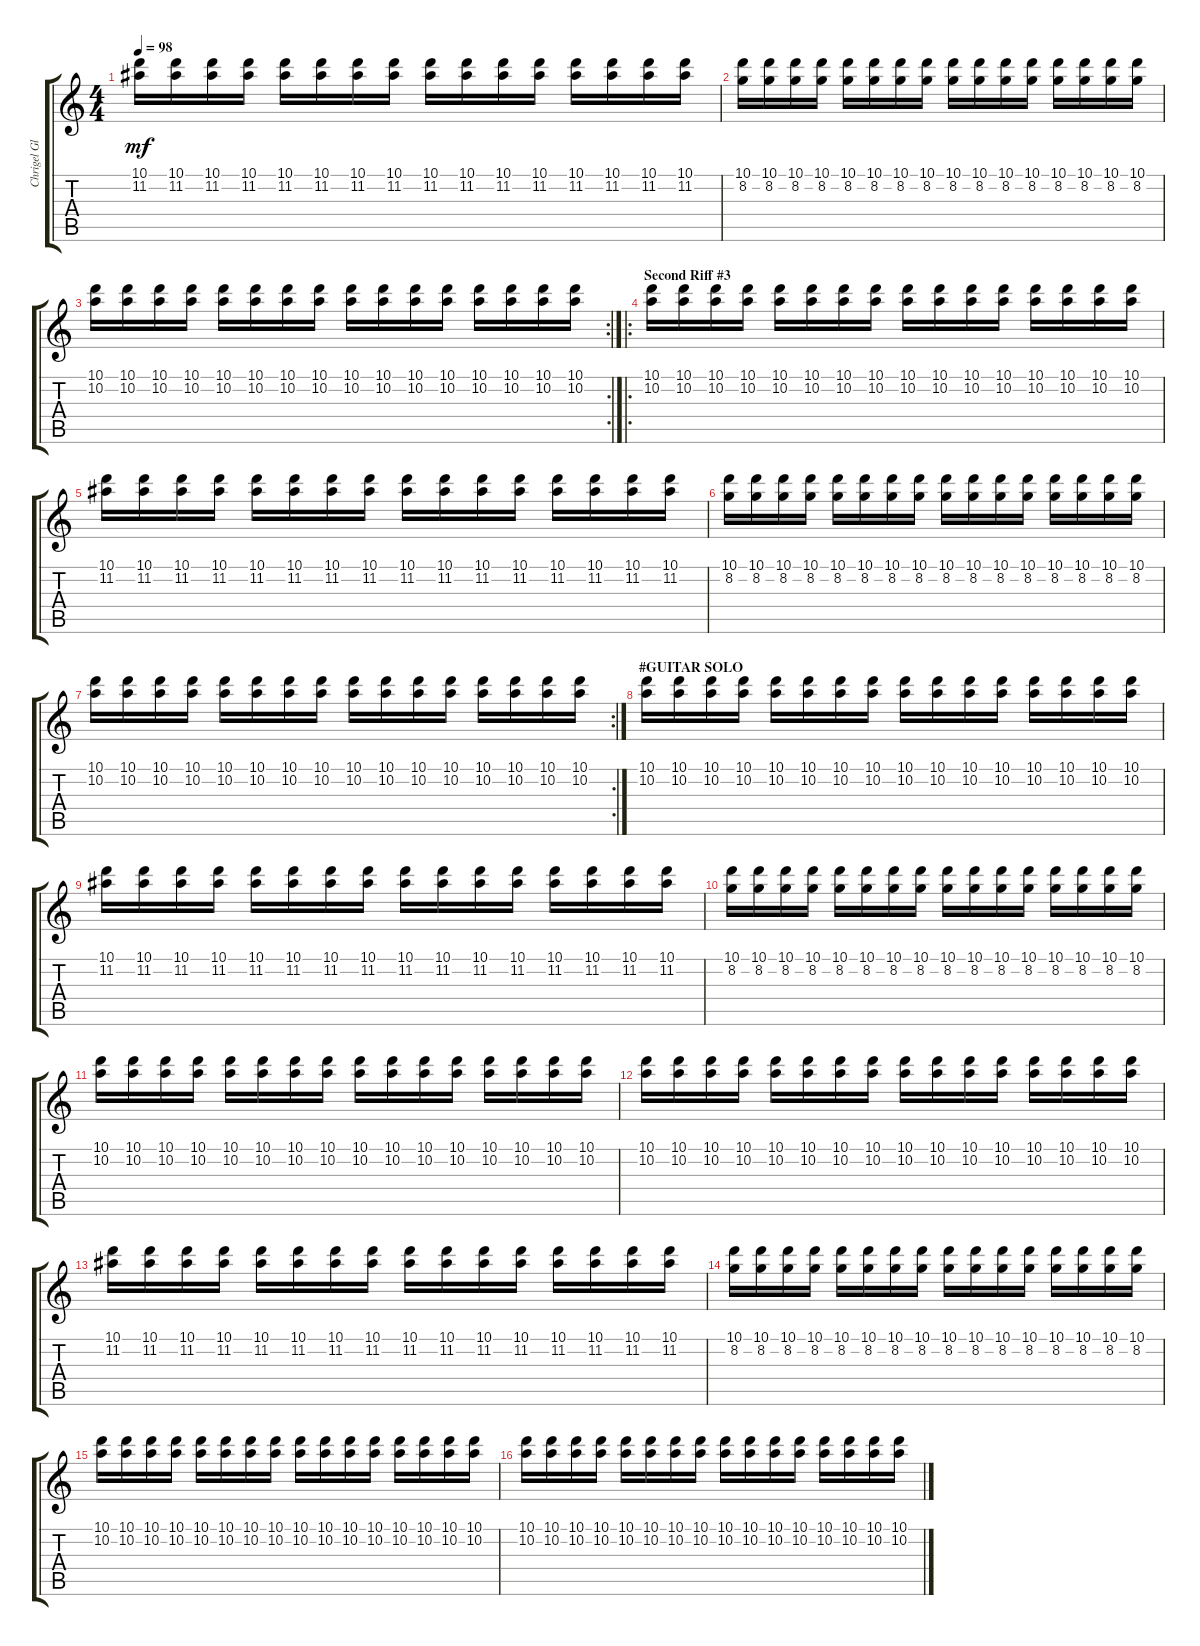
\track ("Chrigel Glanzmann (mandolin)" "Chrigel Gl") {instrument acousticguitarsteel}
\staff {score tabs}
\tuning (E4 B3 G3 D3 A2 D2) {hide}
\ts (4 4)
\tempo 98
\clef g2
\ks c
(10.1 11.2).16{dy mf} (10.1 11.2).16 (10.1 11.2).16 (10.1 11.2).16 (10.1 11.2).16 (10.1 11.2).16 (10.1 11.2).16 (10.1 11.2).16 (10.1 11.2).16 (10.1 11.2).16 (10.1 11.2).16 (10.1 11.2).16 (10.1 11.2).16 (10.1 11.2).16 (10.1 11.2).16 (10.1 11.2).16 |
(10.1 8.2).16 (10.1 8.2).16 (10.1 8.2).16 (10.1 8.2).16 (10.1 8.2).16 (10.1 8.2).16 (10.1 8.2).16 (10.1 8.2).16 (10.1 8.2).16 (10.1 8.2).16 (10.1 8.2).16 (10.1 8.2).16 (10.1 8.2).16 (10.1 8.2).16 (10.1 8.2).16 (10.1 8.2).16 |
\rc 2
(10.1 10.2).16 (10.1 10.2).16 (10.1 10.2).16 (10.1 10.2).16 (10.1 10.2).16 (10.1 10.2).16 (10.1 10.2).16 (10.1 10.2).16 (10.1 10.2).16 (10.1 10.2).16 (10.1 10.2).16 (10.1 10.2).16 (10.1 10.2).16 (10.1 10.2).16 (10.1 10.2).16 (10.1 10.2).16 |
\ro
\section ("" "Second Riff #3")
(10.1 10.2).16 (10.1 10.2).16 (10.1 10.2).16 (10.1 10.2).16 (10.1 10.2).16 (10.1 10.2).16 (10.1 10.2).16 (10.1 10.2).16 (10.1 10.2).16 (10.1 10.2).16 (10.1 10.2).16 (10.1 10.2).16 (10.1 10.2).16 (10.1 10.2).16 (10.1 10.2).16 (10.1 10.2).16 |
(10.1 11.2).16 (10.1 11.2).16 (10.1 11.2).16 (10.1 11.2).16 (10.1 11.2).16 (10.1 11.2).16 (10.1 11.2).16 (10.1 11.2).16 (10.1 11.2).16 (10.1 11.2).16 (10.1 11.2).16 (10.1 11.2).16 (10.1 11.2).16 (10.1 11.2).16 (10.1 11.2).16 (10.1 11.2).16 |
(10.1 8.2).16 (10.1 8.2).16 (10.1 8.2).16 (10.1 8.2).16 (10.1 8.2).16 (10.1 8.2).16 (10.1 8.2).16 (10.1 8.2).16 (10.1 8.2).16 (10.1 8.2).16 (10.1 8.2).16 (10.1 8.2).16 (10.1 8.2).16 (10.1 8.2).16 (10.1 8.2).16 (10.1 8.2).16 |
\rc 2
(10.1 10.2).16 (10.1 10.2).16 (10.1 10.2).16 (10.1 10.2).16 (10.1 10.2).16 (10.1 10.2).16 (10.1 10.2).16 (10.1 10.2).16 (10.1 10.2).16 (10.1 10.2).16 (10.1 10.2).16 (10.1 10.2).16 (10.1 10.2).16 (10.1 10.2).16 (10.1 10.2).16 (10.1 10.2).16 |
\section ("" "#GUITAR SOLO")
(10.1 10.2).16 (10.1 10.2).16 (10.1 10.2).16 (10.1 10.2).16 (10.1 10.2).16 (10.1 10.2).16 (10.1 10.2).16 (10.1 10.2).16 (10.1 10.2).16 (10.1 10.2).16 (10.1 10.2).16 (10.1 10.2).16 (10.1 10.2).16 (10.1 10.2).16 (10.1 10.2).16 (10.1 10.2).16 |
(10.1 11.2).16 (10.1 11.2).16 (10.1 11.2).16 (10.1 11.2).16 (10.1 11.2).16 (10.1 11.2).16 (10.1 11.2).16 (10.1 11.2).16 (10.1 11.2).16 (10.1 11.2).16 (10.1 11.2).16 (10.1 11.2).16 (10.1 11.2).16 (10.1 11.2).16 (10.1 11.2).16 (10.1 11.2).16 |
(10.1 8.2).16 (10.1 8.2).16 (10.1 8.2).16 (10.1 8.2).16 (10.1 8.2).16 (10.1 8.2).16 (10.1 8.2).16 (10.1 8.2).16 (10.1 8.2).16 (10.1 8.2).16 (10.1 8.2).16 (10.1 8.2).16 (10.1 8.2).16 (10.1 8.2).16 (10.1 8.2).16 (10.1 8.2).16 |
(10.1 10.2).16 (10.1 10.2).16 (10.1 10.2).16 (10.1 10.2).16 (10.1 10.2).16 (10.1 10.2).16 (10.1 10.2).16 (10.1 10.2).16 (10.1 10.2).16 (10.1 10.2).16 (10.1 10.2).16 (10.1 10.2).16 (10.1 10.2).16 (10.1 10.2).16 (10.1 10.2).16 (10.1 10.2).16 |
(10.1 10.2).16 (10.1 10.2).16 (10.1 10.2).16 (10.1 10.2).16 (10.1 10.2).16 (10.1 10.2).16 (10.1 10.2).16 (10.1 10.2).16 (10.1 10.2).16 (10.1 10.2).16 (10.1 10.2).16 (10.1 10.2).16 (10.1 10.2).16 (10.1 10.2).16 (10.1 10.2).16 (10.1 10.2).16 |
(10.1 11.2).16 (10.1 11.2).16 (10.1 11.2).16 (10.1 11.2).16 (10.1 11.2).16 (10.1 11.2).16 (10.1 11.2).16 (10.1 11.2).16 (10.1 11.2).16 (10.1 11.2).16 (10.1 11.2).16 (10.1 11.2).16 (10.1 11.2).16 (10.1 11.2).16 (10.1 11.2).16 (10.1 11.2).16 |
(10.1 8.2).16 (10.1 8.2).16 (10.1 8.2).16 (10.1 8.2).16 (10.1 8.2).16 (10.1 8.2).16 (10.1 8.2).16 (10.1 8.2).16 (10.1 8.2).16 (10.1 8.2).16 (10.1 8.2).16 (10.1 8.2).16 (10.1 8.2).16 (10.1 8.2).16 (10.1 8.2).16 (10.1 8.2).16 |
(10.1 10.2).16 (10.1 10.2).16 (10.1 10.2).16 (10.1 10.2).16 (10.1 10.2).16 (10.1 10.2).16 (10.1 10.2).16 (10.1 10.2).16 (10.1 10.2).16 (10.1 10.2).16 (10.1 10.2).16 (10.1 10.2).16 (10.1 10.2).16 (10.1 10.2).16 (10.1 10.2).16 (10.1 10.2).16 |
(10.1 10.2).16 (10.1 10.2).16 (10.1 10.2).16 (10.1 10.2).16 (10.1 10.2).16 (10.1 10.2).16 (10.1 10.2).16 (10.1 10.2).16 (10.1 10.2).16 (10.1 10.2).16 (10.1 10.2).16 (10.1 10.2).16 (10.1 10.2).16 (10.1 10.2).16 (10.1 10.2).16 (10.1 10.2).16
